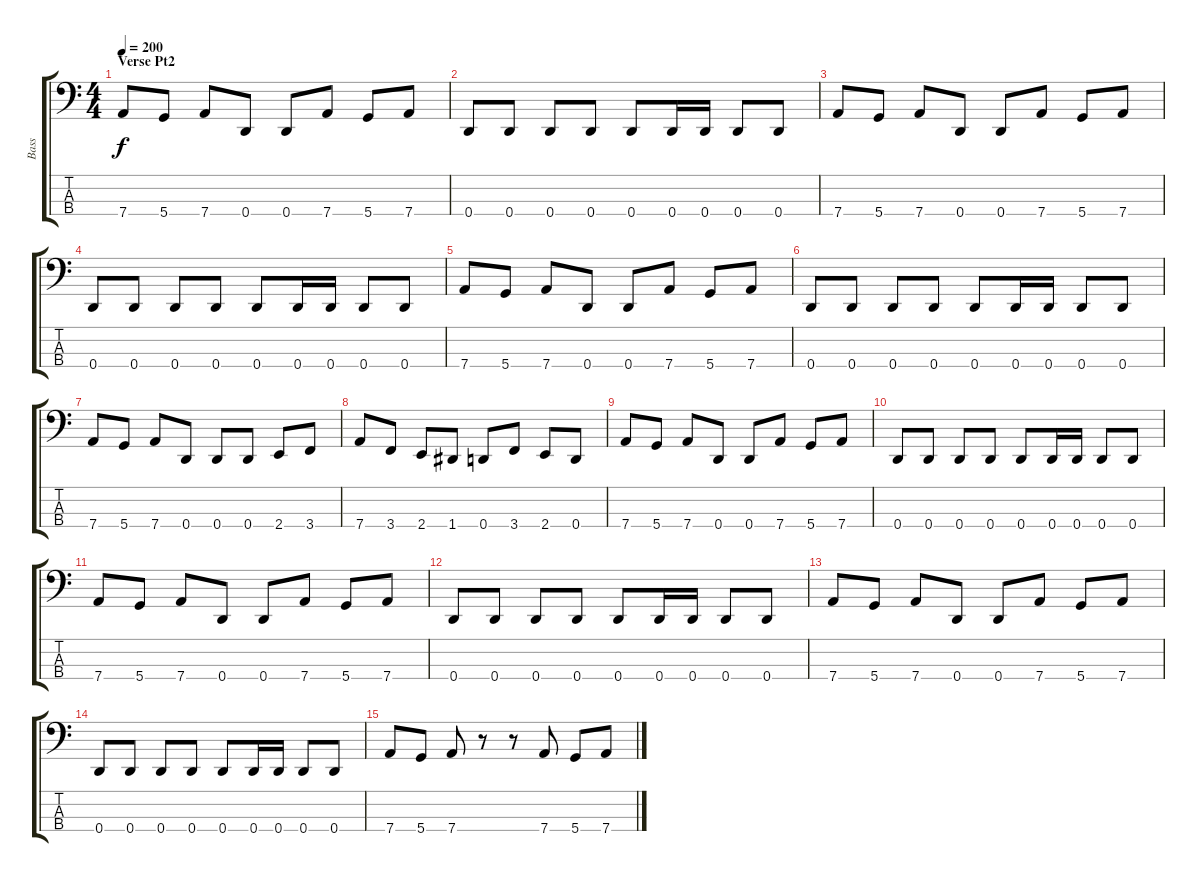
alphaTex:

\track ("Bass" "Bass") {instrument electricbasspick}
\staff {score tabs}
\tuning (G2 D2 A1 D1) {hide}
\ts (4 4)
\section ("" "Verse Pt2")
\tempo 200
\clef f4
\ks c
7.4.8{dy f} 5.4.8 7.4.8 0.4.8 0.4.8 7.4.8 5.4.8 7.4.8 |
0.4.8 0.4.8 0.4.8 0.4.8 0.4.8 0.4.16 0.4.16 0.4.8 0.4.8 |
7.4.8 5.4.8 7.4.8 0.4.8 0.4.8 7.4.8 5.4.8 7.4.8 |
0.4.8 0.4.8 0.4.8 0.4.8 0.4.8 0.4.16 0.4.16 0.4.8 0.4.8 |
7.4.8 5.4.8 7.4.8 0.4.8 0.4.8 7.4.8 5.4.8 7.4.8 |
0.4.8 0.4.8 0.4.8 0.4.8 0.4.8 0.4.16 0.4.16 0.4.8 0.4.8 |
7.4.8 5.4.8 7.4.8 0.4.8 0.4.8 0.4.8 2.4.8 3.4.8 |
7.4.8 3.4.8 2.4.8 1.4.8 0.4.8 3.4.8 2.4.8 0.4.8 |
7.4.8 5.4.8 7.4.8 0.4.8 0.4.8 7.4.8 5.4.8 7.4.8 |
0.4.8 0.4.8 0.4.8 0.4.8 0.4.8 0.4.16 0.4.16 0.4.8 0.4.8 |
7.4.8 5.4.8 7.4.8 0.4.8 0.4.8 7.4.8 5.4.8 7.4.8 |
0.4.8 0.4.8 0.4.8 0.4.8 0.4.8 0.4.16 0.4.16 0.4.8 0.4.8 |
7.4.8 5.4.8 7.4.8 0.4.8 0.4.8 7.4.8 5.4.8 7.4.8 |
0.4.8 0.4.8 0.4.8 0.4.8 0.4.8 0.4.16 0.4.16 0.4.8 0.4.8 |
7.4.8 5.4.8 7.4.8 r.8 r.8 7.4.8 5.4.8 7.4.8
